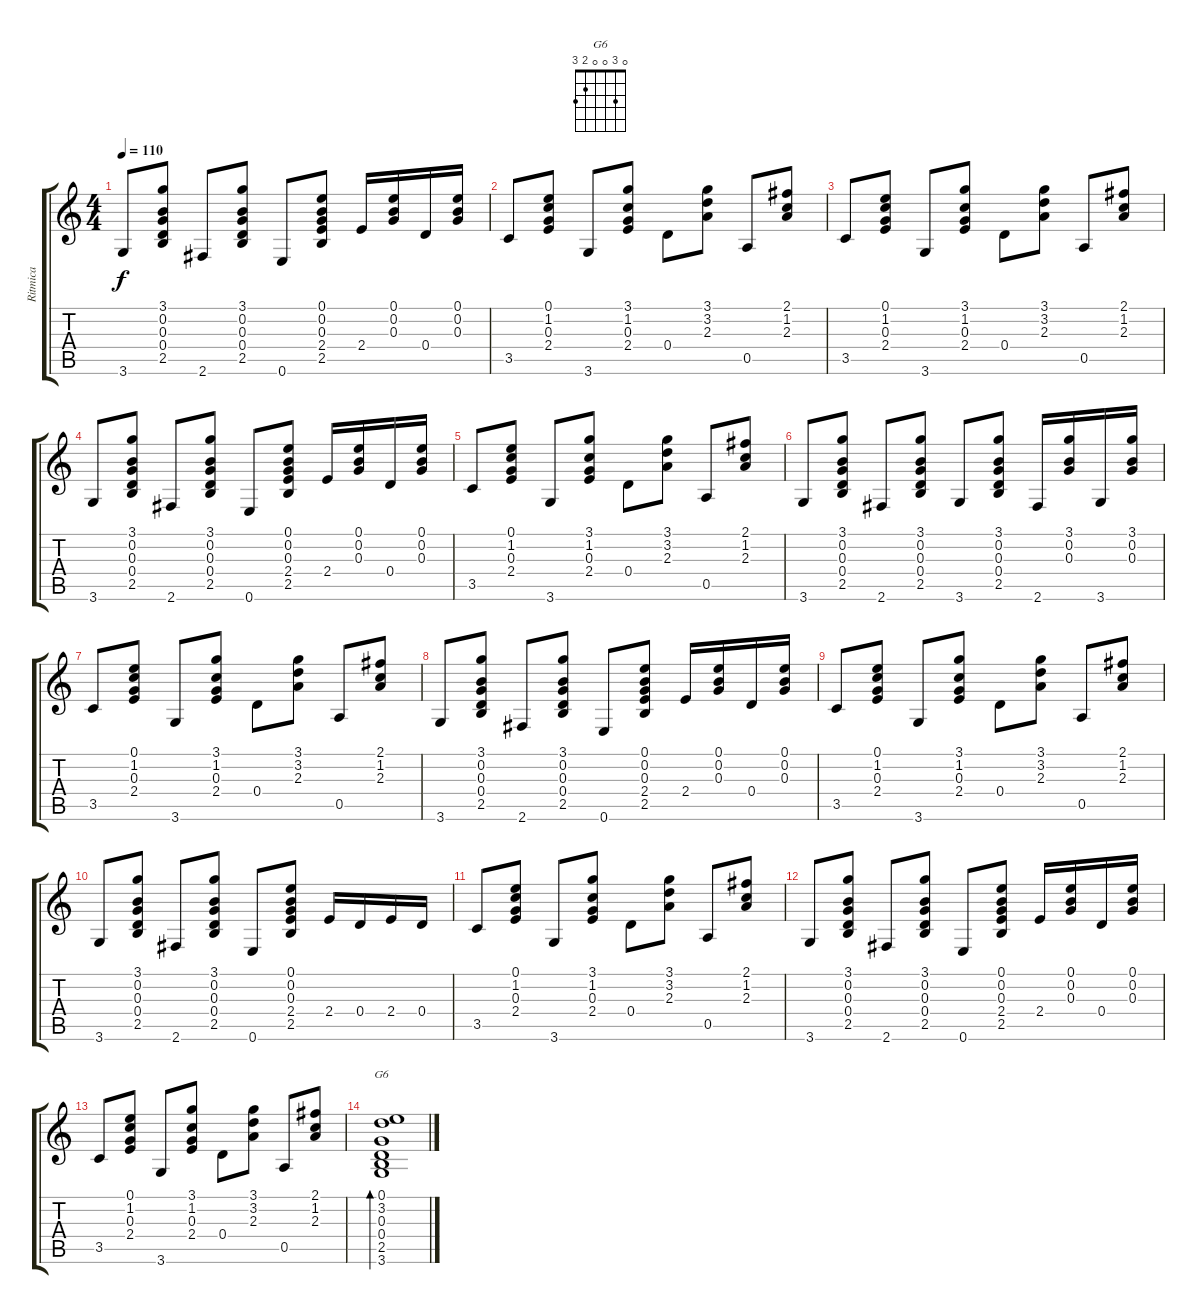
\track ("Ritmica" "Ritmica") {instrument acousticguitarsteel}
\staff {score tabs}
\tuning (E4 B3 G3 D3 A2 E2) {hide}
\chord ("G6" 0 3 0 0 2 3)
\ts (4 4)
\tempo 110
\clef g2
\ks c
3.6.8{dy f} (3.1 0.2 0.3 0.4 2.5).8 2.6.8 (3.1 0.2 0.3 0.4 2.5).8 0.6.8 (0.1 0.2 0.3 2.4 2.5).8 2.4.16 (0.1 0.2 0.3).16 0.4.16 (0.1 0.2 0.3).16 |
3.5.8 (0.1 1.2 0.3 2.4).8 3.6.8 (3.1 1.2 0.3 2.4).8 0.4.8 (3.1 3.2 2.3).8 0.5.8 (2.1 1.2 2.3).8 |
3.5.8 (0.1 1.2 0.3 2.4).8 3.6.8 (3.1 1.2 0.3 2.4).8 0.4.8 (3.1 3.2 2.3).8 0.5.8 (2.1 1.2 2.3).8 |
3.6.8 (3.1 0.2 0.3 0.4 2.5).8 2.6.8 (3.1 0.2 0.3 0.4 2.5).8 0.6.8 (0.1 0.2 0.3 2.4 2.5).8 2.4.16 (0.1 0.2 0.3).16 0.4.16 (0.1 0.2 0.3).16 |
3.5.8 (0.1 1.2 0.3 2.4).8 3.6.8 (3.1 1.2 0.3 2.4).8 0.4.8 (3.1 3.2 2.3).8 0.5.8 (2.1 1.2 2.3).8 |
3.6.8 (3.1 0.2 0.3 0.4 2.5).8 2.6.8 (3.1 0.2 0.3 0.4 2.5).8 3.6.8 (3.1 0.2 0.3 0.4 2.5).8 2.6.16 (3.1 0.2 0.3).16 3.6.16 (3.1 0.2 0.3).16 |
3.5.8 (0.1 1.2 0.3 2.4).8 3.6.8 (3.1 1.2 0.3 2.4).8 0.4.8 (3.1 3.2 2.3).8 0.5.8 (2.1 1.2 2.3).8 |
3.6.8 (3.1 0.2 0.3 0.4 2.5).8 2.6.8 (3.1 0.2 0.3 0.4 2.5).8 0.6.8 (0.1 0.2 0.3 2.4 2.5).8 2.4.16 (0.1 0.2 0.3).16 0.4.16 (0.1 0.2 0.3).16 |
3.5.8 (0.1 1.2 0.3 2.4).8 3.6.8 (3.1 1.2 0.3 2.4).8 0.4.8 (3.1 3.2 2.3).8 0.5.8 (2.1 1.2 2.3).8 |
3.6.8 (3.1 0.2 0.3 0.4 2.5).8 2.6.8 (3.1 0.2 0.3 0.4 2.5).8 0.6.8 (0.1 0.2 0.3 2.4 2.5).8 2.4.16 0.4.16 2.4.16 0.4.16 |
3.5.8 (0.1 1.2 0.3 2.4).8 3.6.8 (3.1 1.2 0.3 2.4).8 0.4.8 (3.1 3.2 2.3).8 0.5.8 (2.1 1.2 2.3).8 |
3.6.8 (3.1 0.2 0.3 0.4 2.5).8 2.6.8 (3.1 0.2 0.3 0.4 2.5).8 0.6.8 (0.1 0.2 0.3 2.4 2.5).8 2.4.16 (0.1 0.2 0.3).16 0.4.16 (0.1 0.2 0.3).16 |
3.5.8 (0.1 1.2 0.3 2.4).8 3.6.8 (3.1 1.2 0.3 2.4).8 0.4.8 (3.1 3.2 2.3).8 0.5.8 (2.1 1.2 2.3).8 |
(0.1 3.2 0.3 0.4 2.5 3.6).1{bd 60 ch "G6"}
